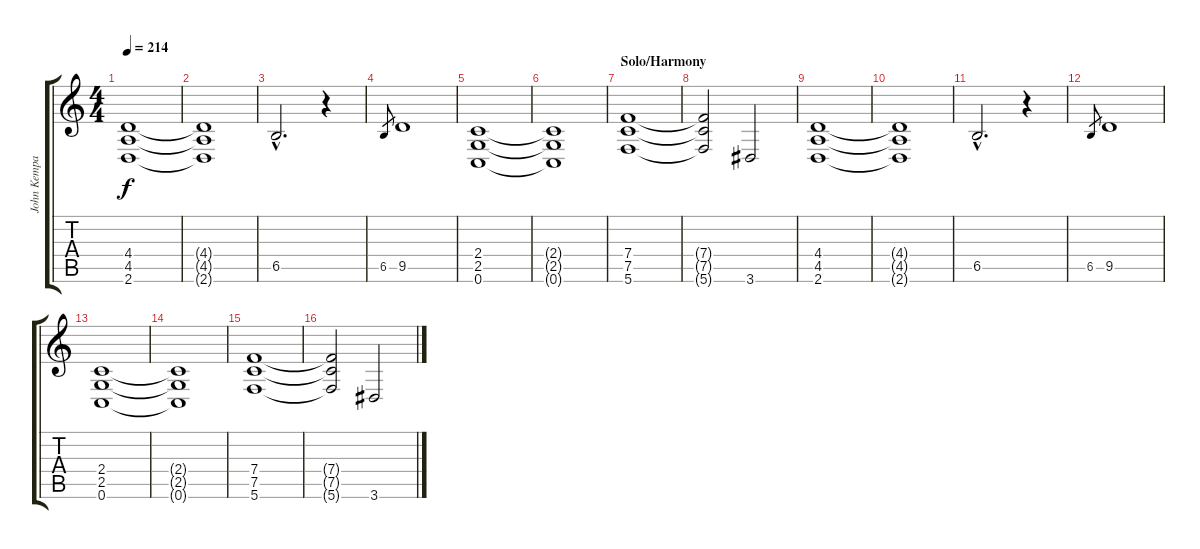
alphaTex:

\track ("John Kempainen (Guitar)" "John Kempa") {instrument distortionguitar}
\staff {score tabs}
\tuning (C4 G3 Eb3 Bb2 F2 C2) {hide}
\ts (4 4)
\tempo 214
\clef g2
\ks c
(4.4 4.5 2.6).1{dy f} |
(4.4{t} 4.5{t} 2.6{t}).1 |
6.5{hac}.2{d} r.4 |
6.5.8{gr} 9.5.1 |
(2.4 2.5 0.6).1 |
(2.4{t} 2.5{t} 0.6{t}).1 |
\section ("" "Solo/Harmony")
(7.4 7.5 5.6).1 |
(7.4{t} 7.5{t} 5.6{t}).2 3.6.2 |
(4.4 4.5 2.6).1 |
(4.4{t} 4.5{t} 2.6{t}).1 |
6.5{hac}.2{d} r.4 |
6.5.8{gr} 9.5.1 |
(2.4 2.5 0.6).1 |
(2.4{t} 2.5{t} 0.6{t}).1 |
(7.4 7.5 5.6).1 |
(7.4{t} 7.5{t} 5.6{t}).2 3.6.2
